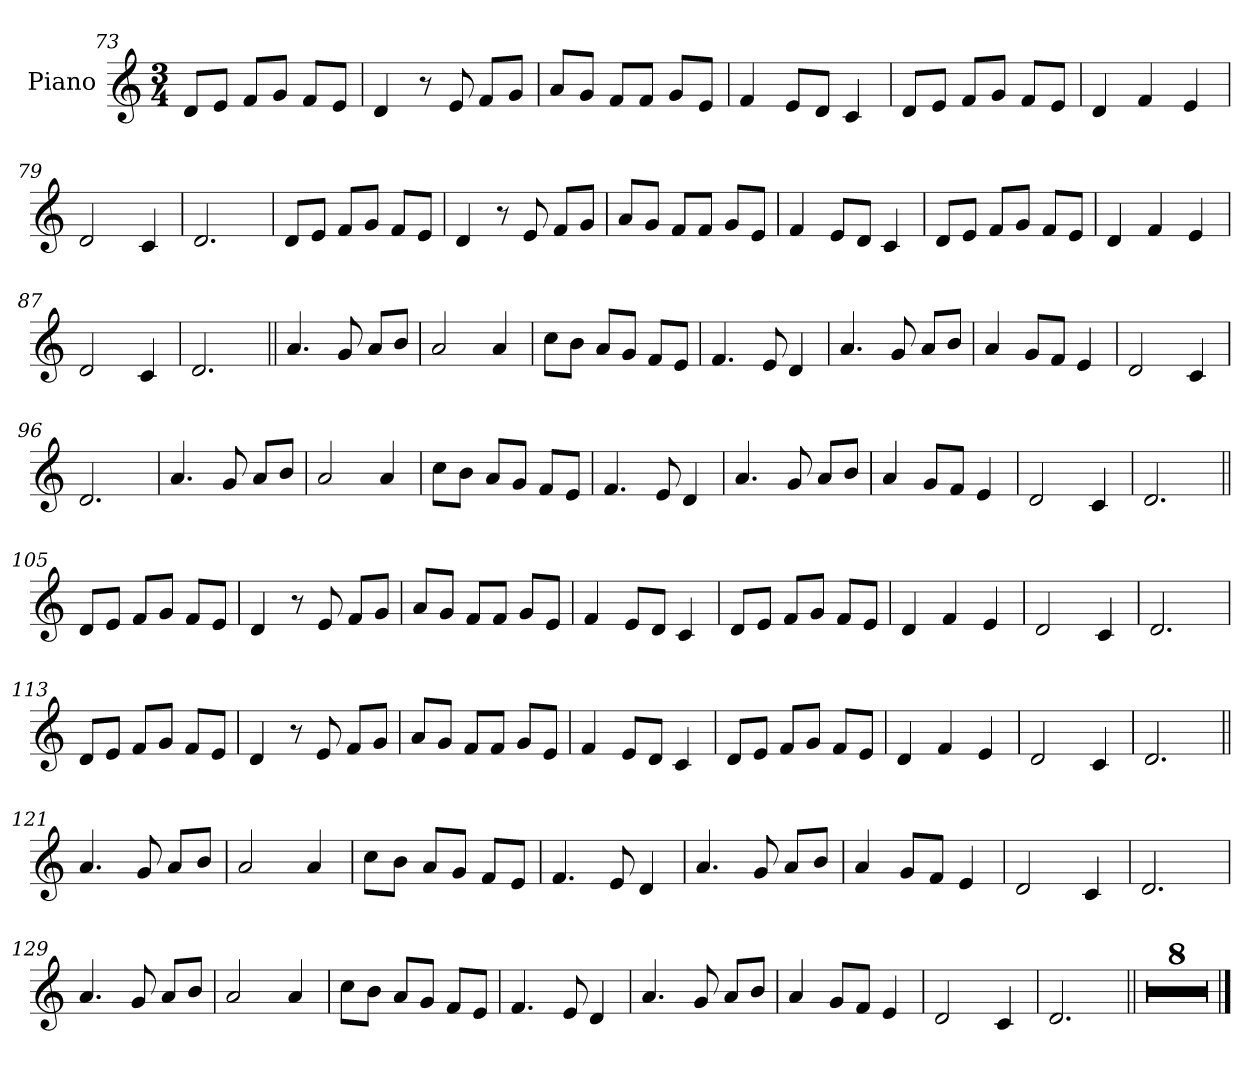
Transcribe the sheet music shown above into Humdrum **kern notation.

**kern
*part1
*staff1
*I"Piano
*I'Pno.
*clefG2
*k[]
*M3/4
=73
8dL
8eJ
8fL
8gJ
8fL
8eJ
=74
4d
8r
8e
8fL
8gJ
=75
8aL
8gJ
8fL
8fJ
8gL
8eJ
=76
4f
8eL
8dJ
4c
=77
8dL
8eJ
8fL
8gJ
8fL
8eJ
=78
4d
4f
4e
=79
2d
4c
=80
2.d
=81
8dL
8eJ
8fL
8gJ
8fL
8eJ
=82
4d
8r
8e
8fL
8gJ
=83
8aL
8gJ
8fL
8fJ
8gL
8eJ
=84
4f
8eL
8dJ
4c
=85
8dL
8eJ
8fL
8gJ
8fL
8eJ
=86
4d
4f
4e
=87
2d
4c
=88
2.d
=89||
4.a
8g
8aL
8bJ
=90
2a
4a
=91
8ccL
8bJ
8aL
8gJ
8fL
8eJ
=92
4.f
8e
4d
=93
4.a
8g
8aL
8bJ
=94
4a
8gL
8fJ
4e
=95
2d
4c
=96
2.d
=97
4.a
8g
8aL
8bJ
=98
2a
4a
=99
8ccL
8bJ
8aL
8gJ
8fL
8eJ
=100
4.f
8e
4d
=101
4.a
8g
8aL
8bJ
=102
4a
8gL
8fJ
4e
=103
2d
4c
=104
2.d
=105||
8dL
8eJ
8fL
8gJ
8fL
8eJ
=106
4d
8r
8e
8fL
8gJ
=107
8aL
8gJ
8fL
8fJ
8gL
8eJ
=108
4f
8eL
8dJ
4c
=109
8dL
8eJ
8fL
8gJ
8fL
8eJ
=110
4d
4f
4e
=111
2d
4c
=112
2.d
=113
8dL
8eJ
8fL
8gJ
8fL
8eJ
=114
4d
8r
8e
8fL
8gJ
=115
8aL
8gJ
8fL
8fJ
8gL
8eJ
=116
4f
8eL
8dJ
4c
=117
8dL
8eJ
8fL
8gJ
8fL
8eJ
=118
4d
4f
4e
=119
2d
4c
=120
2.d
=121||
4.a
8g
8aL
8bJ
=122
2a
4a
=123
8ccL
8bJ
8aL
8gJ
8fL
8eJ
=124
4.f
8e
4d
=125
4.a
8g
8aL
8bJ
=126
4a
8gL
8fJ
4e
=127
2d
4c
=128
2.d
=129
4.a
8g
8aL
8bJ
=130
2a
4a
=131
8ccL
8bJ
8aL
8gJ
8fL
8eJ
=132
4.f
8e
4d
=133
4.a
8g
8aL
8bJ
=134
4a
8gL
8fJ
4e
=135
2d
4c
=136
2.d
=137||
2.r
=138
2.r
=139
2.r
=140
2.r
=141
2.r
=142
2.r
=143
2.r
=144
2.r
==
*-
